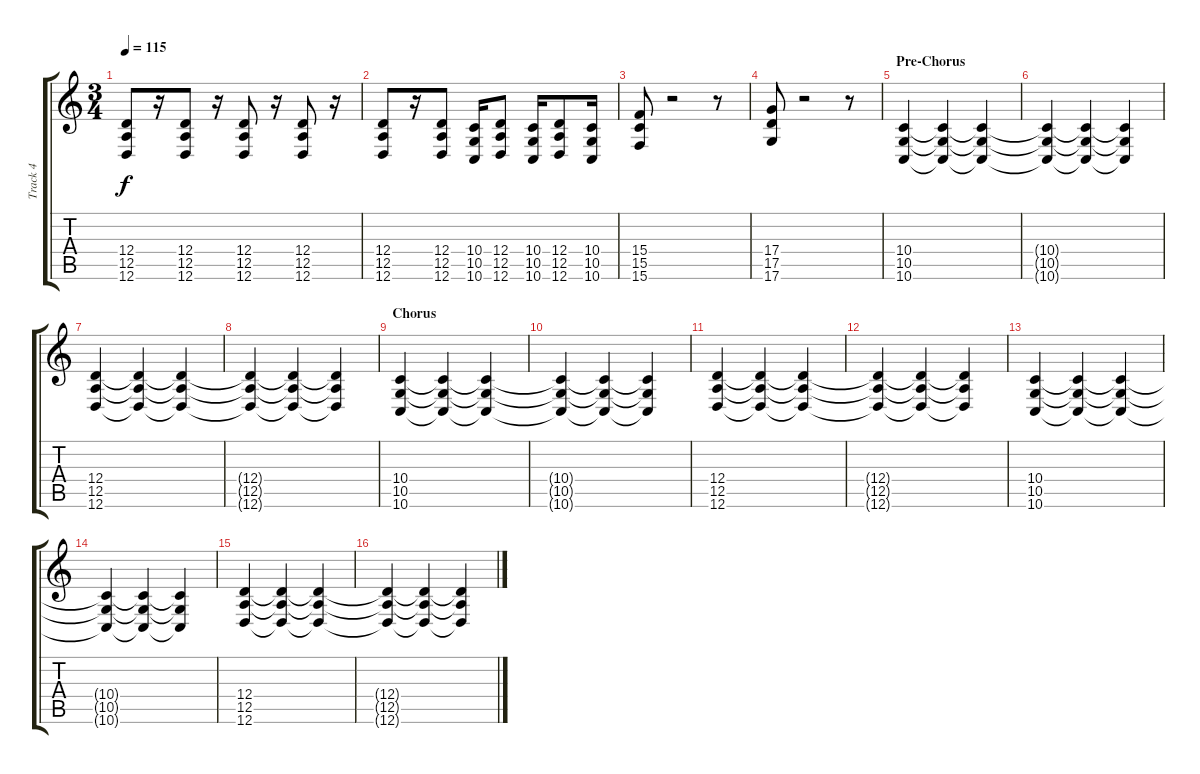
\track ("Track 4" "Track 4") {instrument drawbarorgan}
\staff {score tabs}
\tuning (E4 B3 G3 D3 A2 D2) {hide}
\ts (3 4)
\tempo 115
\clef g2
\ks c
(12.4 12.5 12.6).8{dy f} r.16 (12.4 12.5 12.6).8 r.16 (12.4 12.5 12.6).8 r.16 (12.4 12.5 12.6).8 r.16 |
(12.4 12.5 12.6).8 r.16 (12.4 12.5 12.6).8 (10.4 10.5 10.6).16 (12.4 12.5 12.6).8 (10.4 10.5 10.6).16 (12.4 12.5 12.6).8 (10.4 10.5 10.6).16 |
(15.4 15.5 15.6).8 r.2 r.8 |
(17.4 17.5 17.6).8 r.2 r.8 |
\section ("" "Pre-Chorus")
(10.4 10.5 10.6).4 (10.4{t} 10.5{t} 10.6{t}).4 (10.4{t} 10.5{t} 10.6{t}).4 |
(10.4{t} 10.5{t} 10.6{t}).4 (10.4{t} 10.5{t} 10.6{t}).4 (10.4{t} 10.5{t} 10.6{t}).4 |
(12.4 12.5 12.6).4 (12.4{t} 12.5{t} 12.6{t}).4 (12.4{t} 12.5{t} 12.6{t}).4 |
(12.4{t} 12.5{t} 12.6{t}).4 (12.4{t} 12.5{t} 12.6{t}).4 (12.4{t} 12.5{t} 12.6{t}).4 |
\section ("" "Chorus")
(10.4 10.5 10.6).4 (10.4{t} 10.5{t} 10.6{t}).4 (10.4{t} 10.5{t} 10.6{t}).4 |
(10.4{t} 10.5{t} 10.6{t}).4 (10.4{t} 10.5{t} 10.6{t}).4 (10.4{t} 10.5{t} 10.6{t}).4 |
(12.4 12.5 12.6).4 (12.4{t} 12.5{t} 12.6{t}).4 (12.4{t} 12.5{t} 12.6{t}).4 |
(12.4{t} 12.5{t} 12.6{t}).4 (12.4{t} 12.5{t} 12.6{t}).4 (12.4{t} 12.5{t} 12.6{t}).4 |
(10.4 10.5 10.6).4 (10.4{t} 10.5{t} 10.6{t}).4 (10.4{t} 10.5{t} 10.6{t}).4 |
(10.4{t} 10.5{t} 10.6{t}).4 (10.4{t} 10.5{t} 10.6{t}).4 (10.4{t} 10.5{t} 10.6{t}).4 |
(12.4 12.5 12.6).4 (12.4{t} 12.5{t} 12.6{t}).4 (12.4{t} 12.5{t} 12.6{t}).4 |
(12.4{t} 12.5{t} 12.6{t}).4 (12.4{t} 12.5{t} 12.6{t}).4 (12.4{t} 12.5{t} 12.6{t}).4
